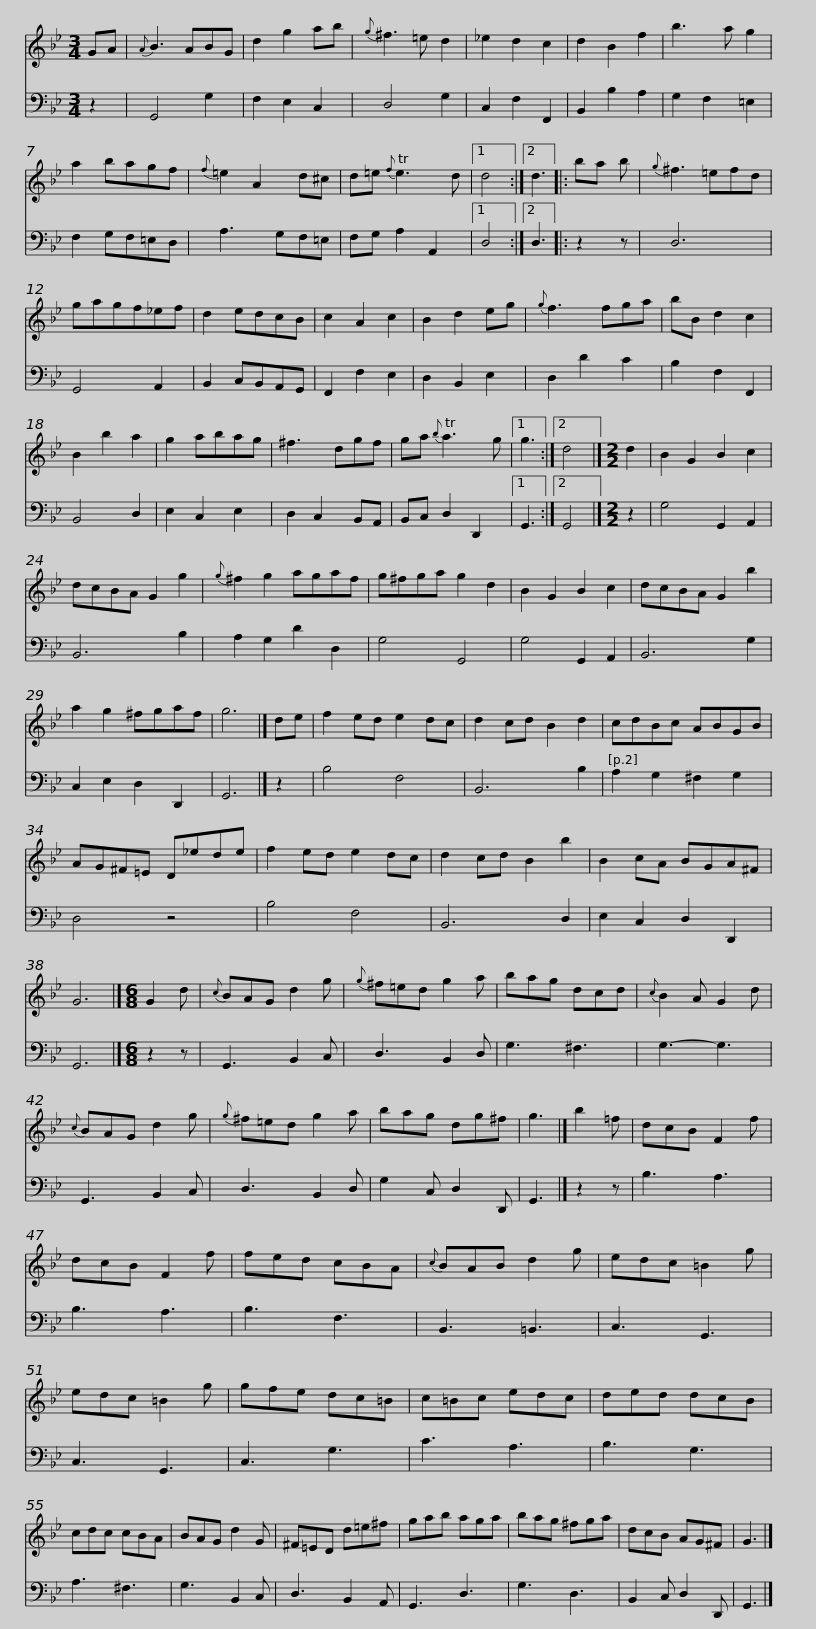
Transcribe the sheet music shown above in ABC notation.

X:1
%%score 1 2
L:1/8
M:3/4
I:linebreak $
K:Gmin
V:1 treble
V:2 bass
V:1
 GA |{A} B3 ABG | d2 g2 ab |{g} ^f3 =e d2 | _e2 d2 c2 | %5
 d2 B2 f2 | b3 a g2 | a2 bagf |{f} =e2 A2 d^c |$ d=e{f} Te3 d |1 %10
 d4 :|2 d3 |: ba b |{g} ^f3 =efd | gagf_ef | %15
 d2 edcB | c2 A2 c2 | B2 d2 eg |${g} f3 fga | bB d2 c2 | %20
 B2 b2 a2 | g2 abag | ^f3 dgf | ga{b} Ta3 g |1 g3 :|2 %25
 d4 |][M:2/2] d2 | B2 G2 B2 c2 |$ dcBA G2 g2 |{g} ^f2 g2 agaf | %30
 g^fga g2 d2 | B2 G2 B2 c2 | dcBA G2 b2 | a2 g2 ^fgaf | g6 |] %35
 de |$ f2 ed e2 dc | d2 cd B2 d2 | cdBc ABGB | AG^F=E D_ede | %40
 f2 ed e2 dc | d2 cd B2 b2 |$ B2 cA BGA^F | G6 |][M:6/8] G2 d | %45
{c} BAG d2 g |{g} ^f=ed g2 a | bag dcd |{c} B2 A G2 d |${c} BAG d2 g | %50
{g} ^f=ed g2 a | bag dg^f | g3 |] b2 =f | dcB F2 f | %55
 dcB F2 f | fed cBA |${c} BAB d2 g | edc =B2 g | edc =B2 g | %60
 gfe dc=B | c=Bc edc | ded dcB | cdc cBA |$ BAG d2 G | %65
 ^F=ED d=e^f | gab aga | bag ^fga | dcB AG^F | G3 |] %70
V:2
 z2 | G,,4 G,2 | F,2 E,2 C,2 | D,4 G,2 | C,2 F,2 F,,2 | %5
 B,,2 B,2 A,2 | G,2 F,2 =E,2 | F,2 G,F,=E,D, | A,3 G,F,=E, |$ F,G, A,2 A,,2 |1 %10
 D,4 :|2 D,3 |: z2 z | D,6 | G,,4 A,,2 | %15
 B,,2 C,B,,A,,G,, | F,,2 F,2 E,2 | D,2 B,,2 E,2 |$ D,2 D2 C2 | B,2 F,2 F,,2 | %20
 B,,4 D,2 | E,2 C,2 E,2 | D,2 C,2 B,,A,, | B,,C, D,2 D,,2 |1 G,,3 :|2 %25
 G,,4 |][M:2/2] z2 | G,4 G,,2 A,,2 |$ B,,6 B,2 | A,2 G,2 D2 D,2 | %30
 G,4 G,,4 | G,4 G,,2 A,,2 | B,,6 G,2 | C,2 E,2 D,2 D,,2 | G,,6 |] %35
 z2 |$ B,4 F,4 | B,,6 B,2 | A,2 G,2 ^F,2 G,2 | D,4 z4 | %40
 B,4 F,4 | B,,6 D,2 |$ E,2 C,2 D,2 D,,2 | G,,6 |][M:6/8] z2 z | %45
 G,,3 B,,2 C, | D,3 B,,2 D, | G,3 ^F,3 | G,3- G,3 |$ G,,3 B,,2 C, | %50
 D,3 B,,2 D, | G,2 C, D,2 D,, | G,,3 |] z2 z | B,3 A,3 | %55
 B,3 A,3 | B,3 F,3 |$ B,,3 =B,,3 | C,3 G,,3 | C,3 G,,3 | %60
 C,3 G,3 | C3 A,3 | B,3 G,3 | A,3 ^F,3 |$ G,3 B,,2 C, | %65
 D,3 B,,2 A,, | G,,3 D,3 | G,3 D,3 | B,,2 C, D,2 D,, | G,,3 |] %70
